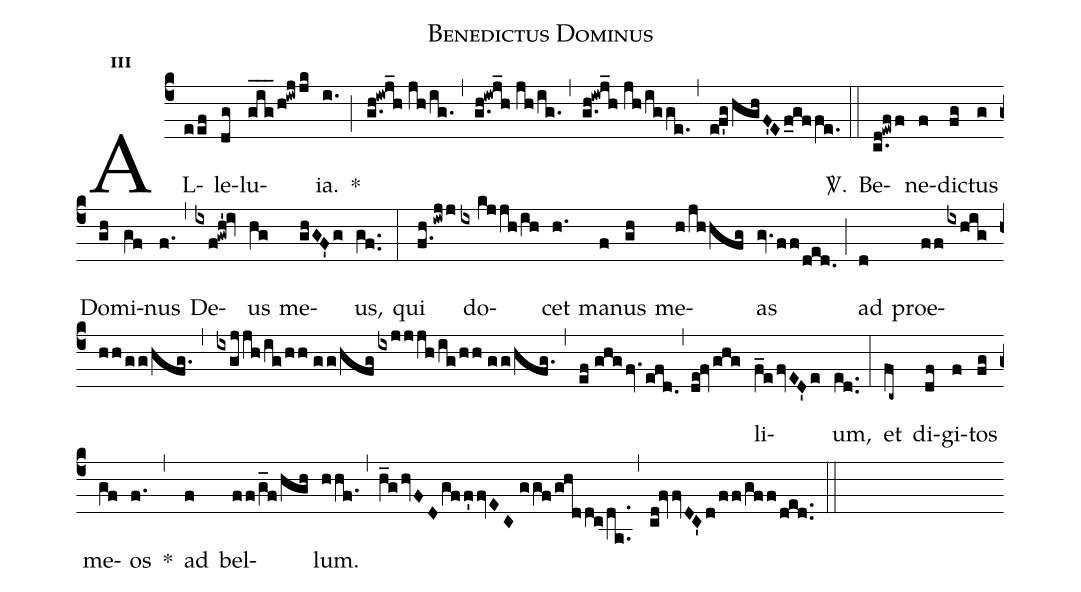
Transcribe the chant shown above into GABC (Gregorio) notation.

name:Benedictus Dominus;
mode:3;
office-part:Alleluia;
%%
(c4) AL(eef)le(dg)lu(gig___/h!iwjjk)ia.(i.) *(;) (g.h!iwj_h//jh/ig.) (,) (g.h!iwj_h//jh/ig.) (,) (g.h!iwj_h//jh/igge.) (,) (e!f'g/hghF'E/f_gffe.) <sp>V/</sp>.(::) Be(c.d!ewff)ne(f)di(fg)ctus(g) Do(gh)mi(gf)nus(f.) (,) De(ixf!gwh'!iv)us(hg) me(ghGF'g)us,(gf..) (:) qui(f.h!!iwjj) do(ix/kjjh/ih)cet(h.) ma(f)nus(gh) me(h/jhhfg)as(gv./ff/ded.) (;) ad(d) proe(ff/ixhig/hh/gg/hfg.,ixgjjh/ig/hh//gg/hfgixjjjh/ig/hh//gg/hfg.,ef//ghg/fv./efd.,de!fv/ghg)li(f_e/fvED'e)um,(ed..) (:) et(fc~) di(df)gi(f)tos(fg) me(gf)os(f.) *(,) ad(f) bel(ff/g_f/hgh)lum.(hhf.) (,) (h_g/hvFD/gff'fvEC//ggf/ghddc/da..) (,) (cd!fvvDC'd/ff/gff/ded..) (::)
